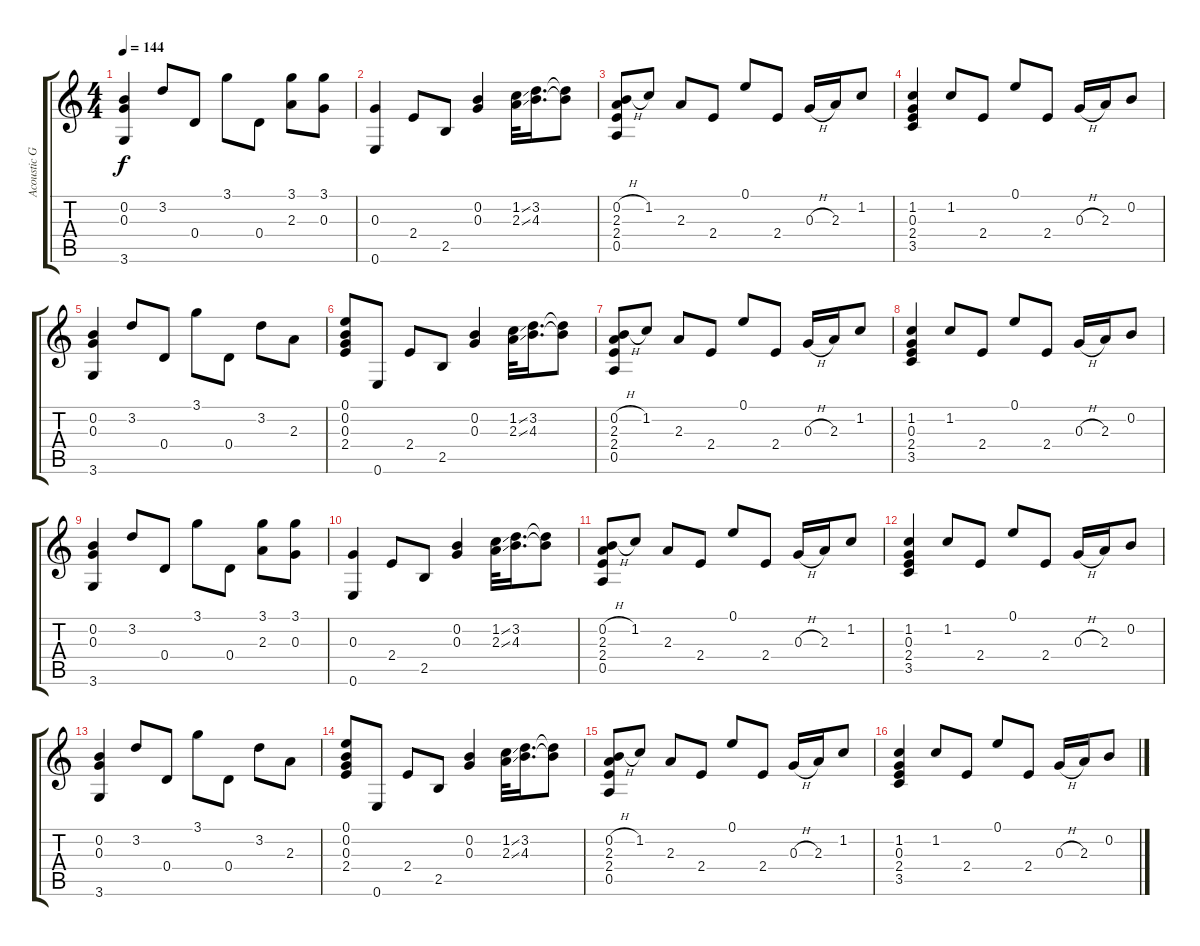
\track ("Acoustic Guitar" "Acoustic G") {instrument acousticguitarsteel}
\staff {score tabs}
\tuning (E4 B3 G3 D3 A2 E2) {hide}
\ts (4 4)
\tempo 144
\clef g2
\ks c
(0.2 0.3 3.6).4{dy f} 3.2.8 0.4.8 3.1.8 0.4.8 (3.1 2.3).8 (3.1 0.3).8 |
(0.3 0.6).4 2.4.8 2.5.8 (0.2 0.3).4 (1.2{ss} 2.3{ss}).32 (3.2 4.3).16{d} (3.2{t} 4.3{t}).8 |
(0.2{h} 2.3 2.4 0.5).8 1.2.8 2.3.8 2.4.8 0.1.8 2.4.8 0.3{h}.16 2.3.16 1.2.8 |
(1.2 0.3 2.4 3.5).4 1.2.8 2.4.8 0.1.8 2.4.8 0.3{h}.16 2.3.16 0.2.8 |
(0.2 0.3 3.6).4 3.2.8 0.4.8 3.1.8 0.4.8 3.2.8 2.3.8 |
(0.1 0.2 0.3 2.4).8 0.6.8 2.4.8 2.5.8 (0.2 0.3).4 (1.2{ss} 2.3{ss}).32 (3.2 4.3).16{d} (3.2{t} 4.3{t}).8 |
(0.2{h} 2.3 2.4 0.5).8 1.2.8 2.3.8 2.4.8 0.1.8 2.4.8 0.3{h}.16 2.3.16 1.2.8 |
(1.2 0.3 2.4 3.5).4 1.2.8 2.4.8 0.1.8 2.4.8 0.3{h}.16 2.3.16 0.2.8 |
(0.2 0.3 3.6).4 3.2.8 0.4.8 3.1.8 0.4.8 (3.1 2.3).8 (3.1 0.3).8 |
(0.3 0.6).4 2.4.8 2.5.8 (0.2 0.3).4 (1.2{ss} 2.3{ss}).32 (3.2 4.3).16{d} (3.2{t} 4.3{t}).8 |
(0.2{h} 2.3 2.4 0.5).8 1.2.8 2.3.8 2.4.8 0.1.8 2.4.8 0.3{h}.16 2.3.16 1.2.8 |
(1.2 0.3 2.4 3.5).4 1.2.8 2.4.8 0.1.8 2.4.8 0.3{h}.16 2.3.16 0.2.8 |
(0.2 0.3 3.6).4 3.2.8 0.4.8 3.1.8 0.4.8 3.2.8 2.3.8 |
(0.1 0.2 0.3 2.4).8 0.6.8 2.4.8 2.5.8 (0.2 0.3).4 (1.2{ss} 2.3{ss}).32 (3.2 4.3).16{d} (3.2{t} 4.3{t}).8 |
(0.2{h} 2.3 2.4 0.5).8 1.2.8 2.3.8 2.4.8 0.1.8 2.4.8 0.3{h}.16 2.3.16 1.2.8 |
(1.2 0.3 2.4 3.5).4 1.2.8 2.4.8 0.1.8 2.4.8 0.3{h}.16 2.3.16 0.2.8
